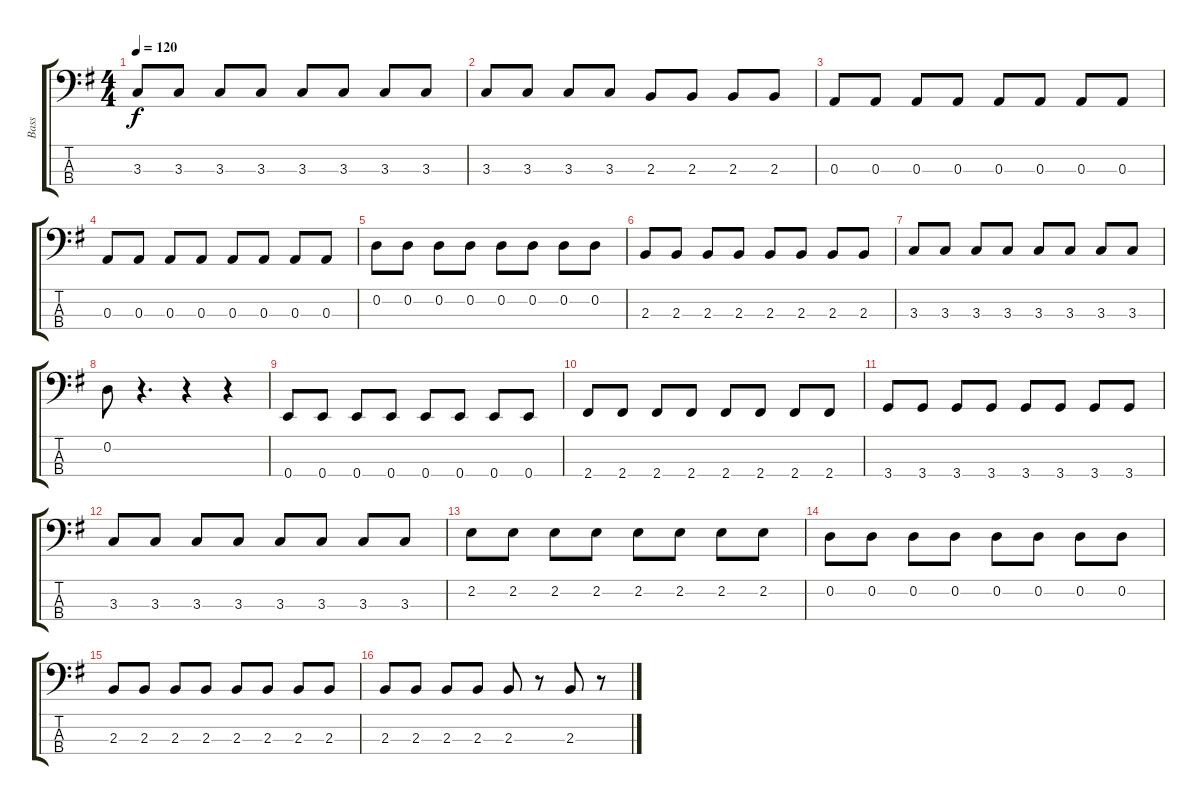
\track ("Bass" "Bass") {instrument electricbassfinger}
\staff {score tabs}
\tuning (G2 D2 A1 E1) {hide}
\ts (4 4)
\tempo 120
\clef f4
\ks g
3.3.8{dy f} 3.3.8 3.3.8 3.3.8 3.3.8 3.3.8 3.3.8 3.3.8 |
3.3.8 3.3.8 3.3.8 3.3.8 2.3.8 2.3.8 2.3.8 2.3.8 |
0.3.8 0.3.8 0.3.8 0.3.8 0.3.8 0.3.8 0.3.8 0.3.8 |
0.3.8 0.3.8 0.3.8 0.3.8 0.3.8 0.3.8 0.3.8 0.3.8 |
0.2.8 0.2.8 0.2.8 0.2.8 0.2.8 0.2.8 0.2.8 0.2.8 |
2.3.8 2.3.8 2.3.8 2.3.8 2.3.8 2.3.8 2.3.8 2.3.8 |
3.3.8 3.3.8 3.3.8 3.3.8 3.3.8 3.3.8 3.3.8 3.3.8 |
0.2.8 r.4{d} r.4 r.4 |
0.4.8 0.4.8 0.4.8 0.4.8 0.4.8 0.4.8 0.4.8 0.4.8 |
2.4.8 2.4.8 2.4.8 2.4.8 2.4.8 2.4.8 2.4.8 2.4.8 |
3.4.8 3.4.8 3.4.8 3.4.8 3.4.8 3.4.8 3.4.8 3.4.8 |
3.3.8 3.3.8 3.3.8 3.3.8 3.3.8 3.3.8 3.3.8 3.3.8 |
2.2.8 2.2.8 2.2.8 2.2.8 2.2.8 2.2.8 2.2.8 2.2.8 |
0.2.8 0.2.8 0.2.8 0.2.8 0.2.8 0.2.8 0.2.8 0.2.8 |
2.3.8 2.3.8 2.3.8 2.3.8 2.3.8 2.3.8 2.3.8 2.3.8 |
2.3.8 2.3.8 2.3.8 2.3.8 2.3.8 r.8 2.3.8 r.8
